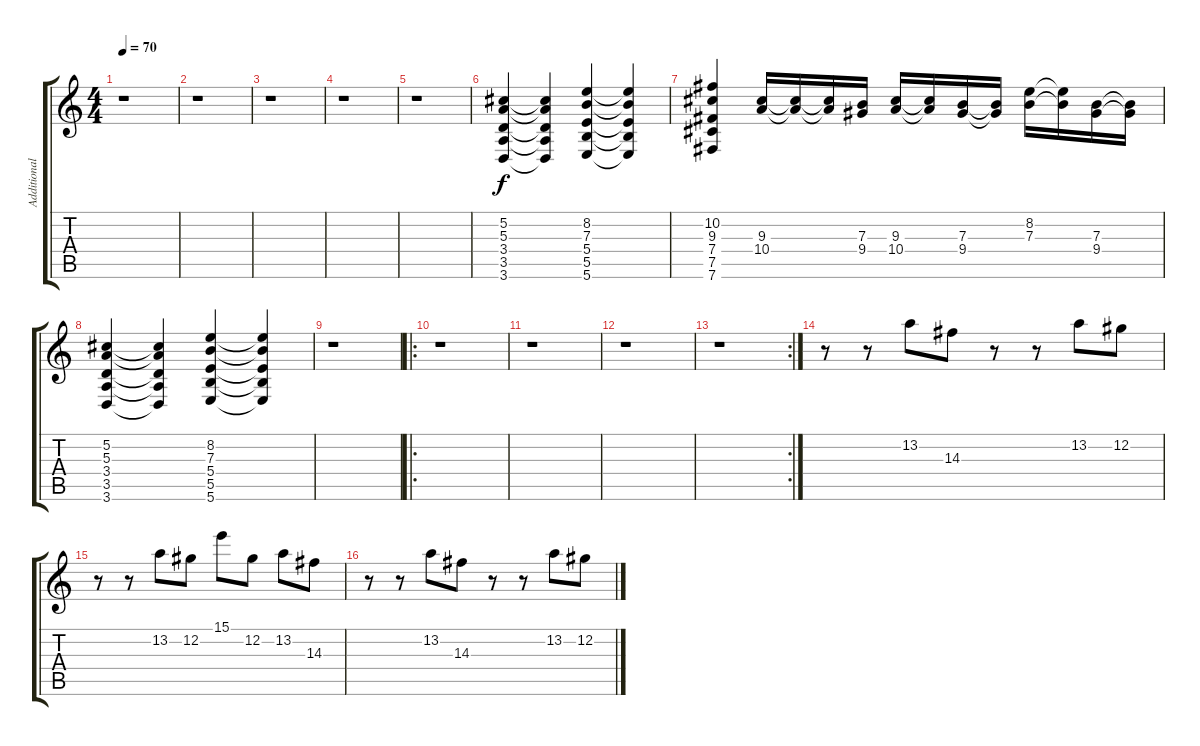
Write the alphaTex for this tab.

\track ("Additional guitar" "Additional") {instrument distortionguitar}
\staff {score tabs}
\tuning (Db4 Ab3 E3 B2 Gb2 B1) {hide}
\ts (4 4)
\tempo 70
\clef g2
\ks c
r.1{dy f} |
r.1 |
r.1 |
r.1 |
r.1 |
(5.2 5.3 3.4 3.5 3.6).4 (5.2{t} 5.3{t} 3.4{t} 3.5{t} 3.6{t}).4 (8.2 7.3 5.4 5.5 5.6).4 (8.2{t} 7.3{t} 5.4{t} 5.5{t} 5.6{t}).4 |
(10.2 9.3 7.4 7.5 7.6).4 (9.3 10.4).16 (9.3{t} 10.4{t}).16 (9.3{t} 10.4{t}).16 (7.3 9.4).16 (9.3 10.4).16 (9.3{t} 10.4{t}).16 (7.3 9.4).16 (7.3{t} 9.4{t}).16 (8.2 7.3).16 (8.2{t} 7.3{t}).16 (7.3 9.4).16 (7.3{t} 9.4{t}).16 |
(5.2 5.3 3.4 3.5 3.6).4 (5.2{t} 5.3{t} 3.4{t} 3.5{t} 3.6{t}).4 (8.2 7.3 5.4 5.5 5.6).4 (8.2{t} 7.3{t} 5.4{t} 5.5{t} 5.6{t}).4 |
r.1 |
\ro
r.1 |
r.1 |
r.1 |
\rc 2
r.1 |
r.8 r.8 13.2.8 14.3.8 r.8 r.8 13.2.8 12.2.8 |
r.8 r.8 13.2.8 12.2.8 15.1.8 12.2.8 13.2.8 14.3.8 |
r.8 r.8 13.2.8 14.3.8 r.8 r.8 13.2.8 12.2.8
